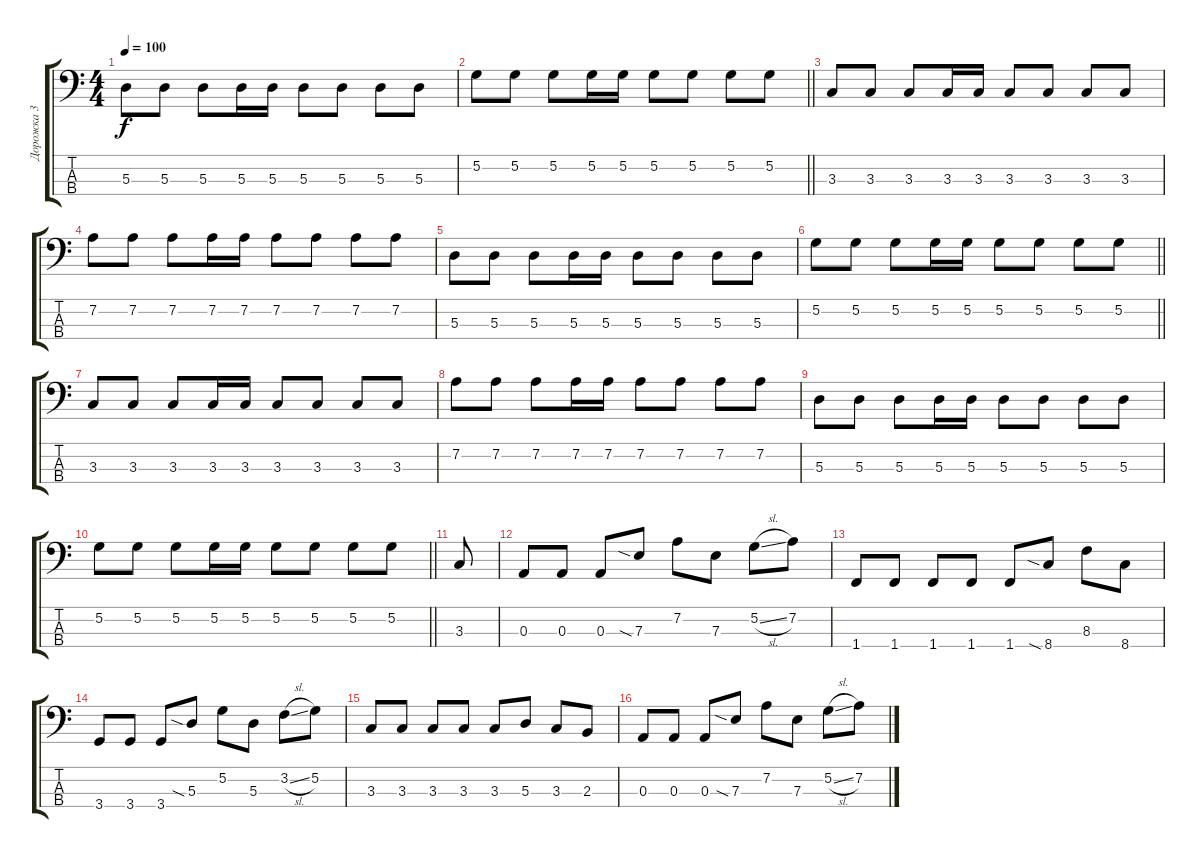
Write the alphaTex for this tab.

\track ("Дорожка 3" "Дорожка 3") {instrument electricbassfinger}
\staff {score tabs}
\tuning (G2 D2 A1 E1) {hide}
\ts (4 4)
\tempo 100
\clef f4
\ks c
5.3.8{dy f} 5.3.8 5.3.8 5.3.16 5.3.16 5.3.8 5.3.8 5.3.8 5.3.8 |
\barLineRight lightlight
5.2.8 5.2.8 5.2.8 5.2.16 5.2.16 5.2.8 5.2.8 5.2.8 5.2.8 |
3.3.8 3.3.8 3.3.8 3.3.16 3.3.16 3.3.8 3.3.8 3.3.8 3.3.8 |
7.2.8 7.2.8 7.2.8 7.2.16 7.2.16 7.2.8 7.2.8 7.2.8 7.2.8 |
5.3.8 5.3.8 5.3.8 5.3.16 5.3.16 5.3.8 5.3.8 5.3.8 5.3.8 |
\barLineRight lightlight
5.2.8 5.2.8 5.2.8 5.2.16 5.2.16 5.2.8 5.2.8 5.2.8 5.2.8 |
3.3.8 3.3.8 3.3.8 3.3.16 3.3.16 3.3.8 3.3.8 3.3.8 3.3.8 |
7.2.8 7.2.8 7.2.8 7.2.16 7.2.16 7.2.8 7.2.8 7.2.8 7.2.8 |
5.3.8 5.3.8 5.3.8 5.3.16 5.3.16 5.3.8 5.3.8 5.3.8 5.3.8 |
\barLineRight lightlight
5.2.8 5.2.8 5.2.8 5.2.16 5.2.16 5.2.8 5.2.8 5.2.8 5.2.8 |
3.3.8 |
0.3.8 0.3.8 0.3.8 7.3{sia}.8 7.2.8 7.3.8 5.2{sl}.8 7.2.8 |
1.4.8 1.4.8 1.4.8 1.4.8 1.4.8 8.4{sia}.8 8.3.8 8.4.8 |
3.4.8 3.4.8 3.4.8 5.3{sia}.8 5.2.8 5.3.8 3.2{sl}.8 5.2.8 |
3.3.8 3.3.8 3.3.8 3.3.8 3.3.8 5.3.8 3.3.8 2.3.8 |
0.3.8 0.3.8 0.3.8 7.3{sia}.8 7.2.8 7.3.8 5.2{sl}.8 7.2.8
